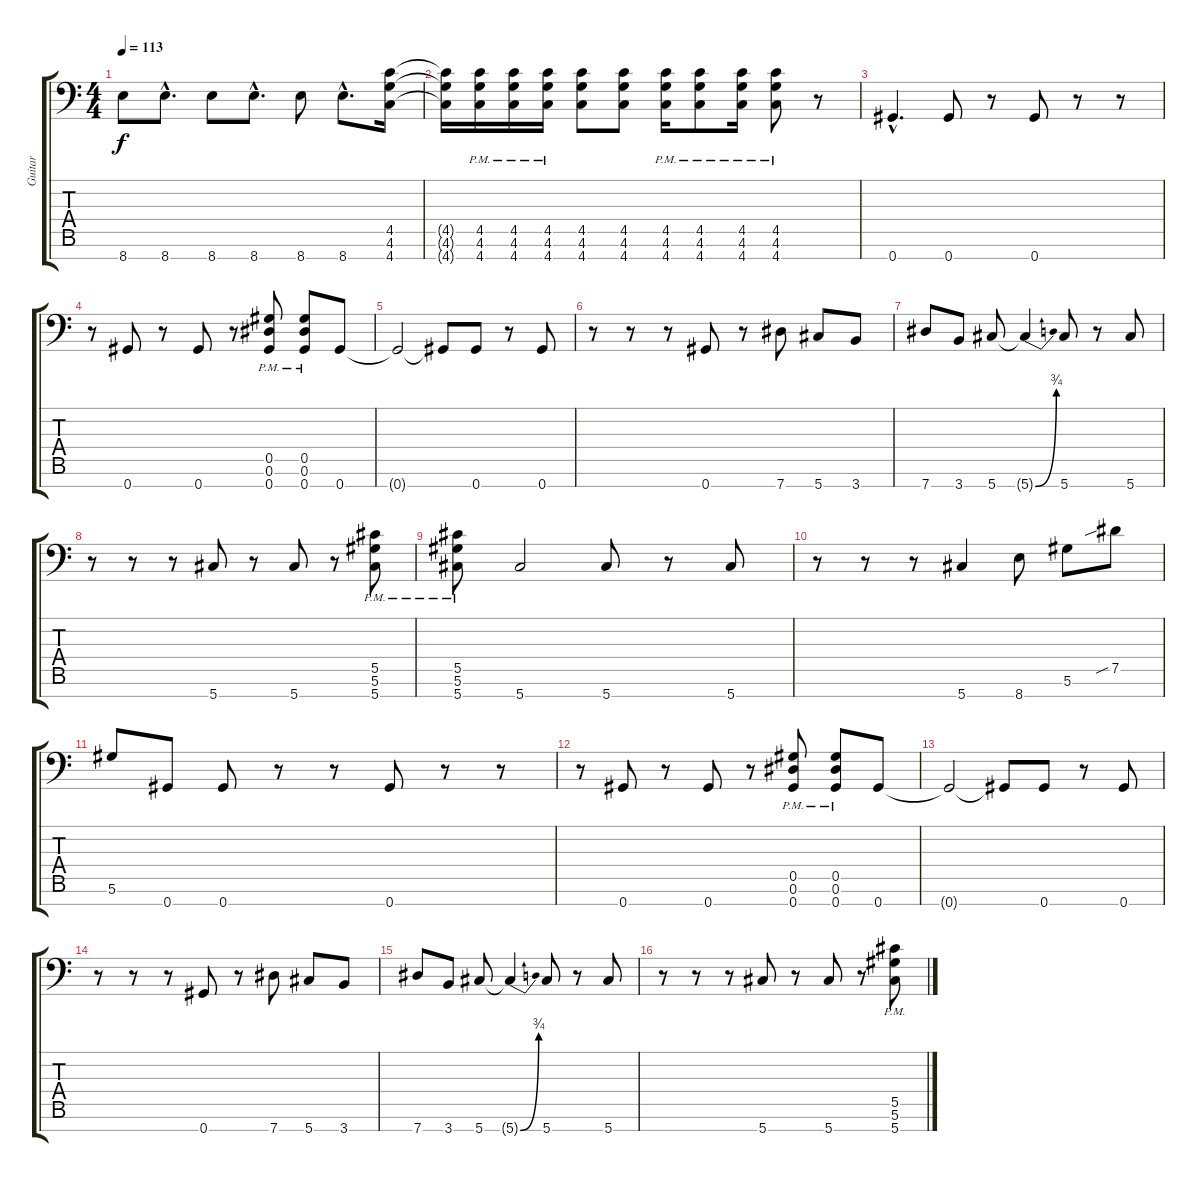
\track ("Guitar" "Guitar") {instrument distortionguitar}
\staff {score tabs}
\tuning (Eb4 Bb3 Gb3 Db3 Ab2 Eb2 Ab1) {hide}
\ts (4 4)
\tempo 113
\clef f4
\ks c
8.7.8{dy f} 8.7{hac}.8{d} 8.7.8 8.7{hac}.8{d} 8.7.8 8.7{hac}.8{d} (4.5 4.6 4.7).16 |
(4.5{t} 4.6{t} 4.7{t}).16 (4.5{pm} 4.6{pm} 4.7{pm}).16 (4.5{pm} 4.6{pm} 4.7{pm}).16 (4.5{pm} 4.6{pm} 4.7{pm}).16 (4.5 4.6 4.7).8 (4.5 4.6 4.7).8 (4.5{pm} 4.6{pm} 4.7{pm}).16 (4.5{pm} 4.6{pm} 4.7{pm}).8 (4.5{pm} 4.6{pm} 4.7{pm}).16 (4.5{pm} 4.6{pm} 4.7{pm}).8 r.8 |
0.7{hac}.4{d} 0.7.8 r.8 0.7.8 r.8 r.8 |
r.8 0.7.8 r.8 0.7.8 r.8 (0.5{pm} 0.6{pm} 0.7{pm}).8 (0.5{pm} 0.6{pm} 0.7{pm}).8 0.7.8 |
0.7{t}.2 0.7{t}.8 0.7.8 r.8 0.7.8 |
r.8 r.8 r.8 0.7.8 r.8 7.7.8 5.7.8 3.7.8 |
7.7.8 3.7.8 5.7.8 5.7{be (bend 0 0 60 3) t}.4 5.7.8 r.8 5.7.8 |
r.8 r.8 r.8 5.7.8 r.8 5.7.8 r.8 (5.5{pm} 5.6{pm} 5.7{pm}).8 |
(5.5{pm} 5.6{pm} 5.7{pm}).8 5.7.2 5.7.8 r.8 5.7.8 |
r.8 r.8 r.8 5.7.4 8.7.8 5.6.8 7.5{sib}.8 |
5.6.8 0.7.8 0.7.8 r.8 r.8 0.7.8 r.8 r.8 |
r.8 0.7.8 r.8 0.7.8 r.8 (0.5{pm} 0.6{pm} 0.7{pm}).8 (0.5{pm} 0.6{pm} 0.7{pm}).8 0.7.8 |
0.7{t}.2 0.7{t}.8 0.7.8 r.8 0.7.8 |
r.8 r.8 r.8 0.7.8 r.8 7.7.8 5.7.8 3.7.8 |
7.7.8 3.7.8 5.7.8 5.7{be (bend 0 0 60 3) t}.4 5.7.8 r.8 5.7.8 |
r.8 r.8 r.8 5.7.8 r.8 5.7.8 r.8 (5.5{pm} 5.6{pm} 5.7{pm}).8
